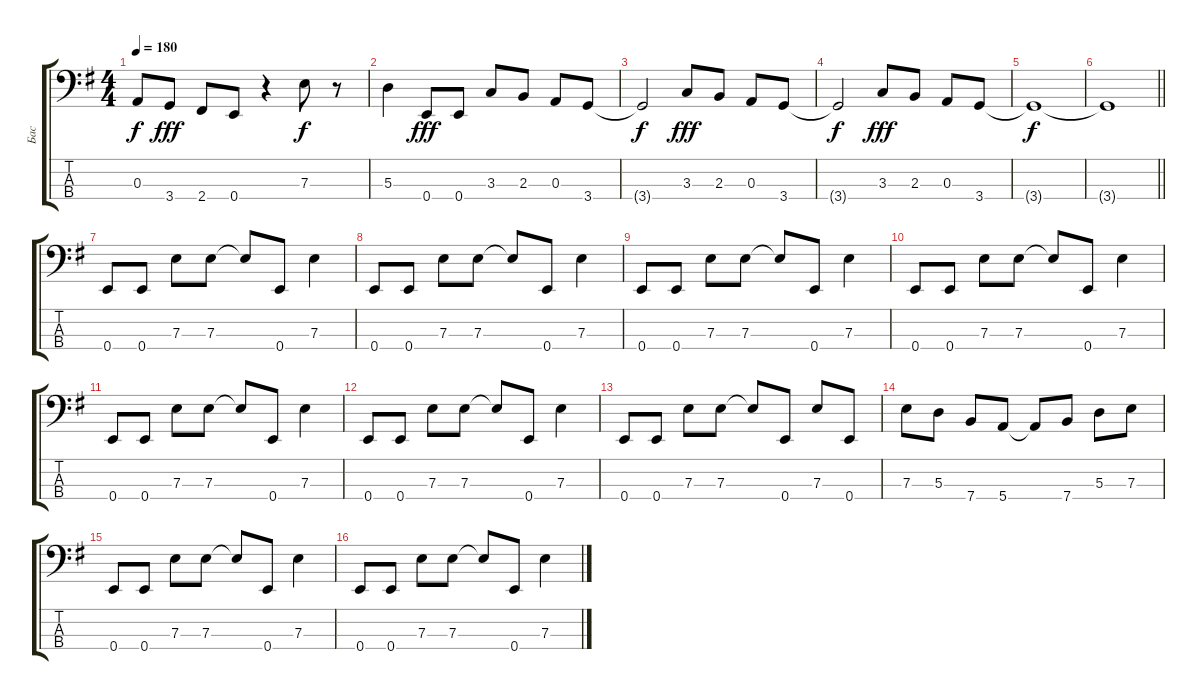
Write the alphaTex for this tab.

\track ("Бас" "Бас") {instrument electricbasspick}
\staff {score tabs}
\tuning (G2 D2 A1 E1) {hide}
\ts (4 4)
\tempo 180
\clef f4
\ks g
0.3.8{dy f} 3.4.8{dy fff} 2.4.8 0.4.8 r.4 7.3.8{dy f} r.8 |
5.3.4 0.4.8{dy fff} 0.4.8 3.3.8 2.3.8 0.3.8 3.4.8 |
3.4{t}.2{dy f} 3.3.8{dy fff} 2.3.8 0.3.8 3.4.8 |
3.4{t}.2{dy f} 3.3.8{dy fff} 2.3.8 0.3.8 3.4.8 |
3.4{t}.1{dy f} |
\barLineRight lightlight
3.4{t}.1 |
0.4.8 0.4.8 7.3.8 7.3.8 7.3{t}.8 0.4.8 7.3.4 |
0.4.8 0.4.8 7.3.8 7.3.8 7.3{t}.8 0.4.8 7.3.4 |
0.4.8 0.4.8 7.3.8 7.3.8 7.3{t}.8 0.4.8 7.3.4 |
0.4.8 0.4.8 7.3.8 7.3.8 7.3{t}.8 0.4.8 7.3.4 |
0.4.8 0.4.8 7.3.8 7.3.8 7.3{t}.8 0.4.8 7.3.4 |
0.4.8 0.4.8 7.3.8 7.3.8 7.3{t}.8 0.4.8 7.3.4 |
0.4.8 0.4.8 7.3.8 7.3.8 7.3{t}.8 0.4.8 7.3.8 0.4.8 |
7.3.8 5.3.8 7.4.8 5.4.8 5.4{t}.8 7.4.8 5.3.8 7.3.8 |
0.4.8 0.4.8 7.3.8 7.3.8 7.3{t}.8 0.4.8 7.3.4 |
0.4.8 0.4.8 7.3.8 7.3.8 7.3{t}.8 0.4.8 7.3.4
